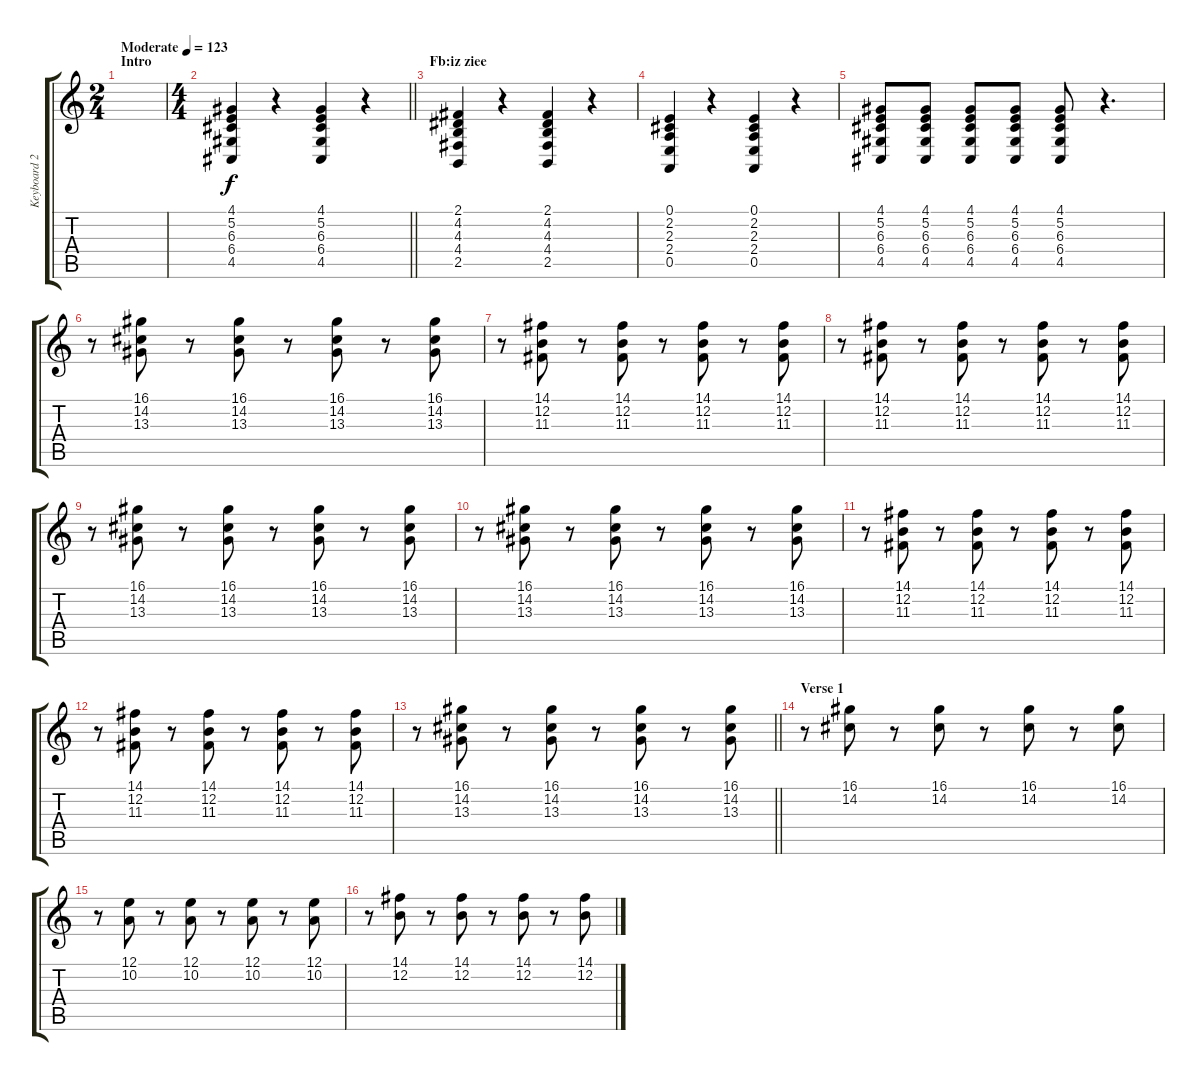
\track ("Keyboard 2" "Keyboard 2") {instrument acousticgrandpiano}
\staff {score tabs}
\tuning (E4 B3 G3 D3 A2 E2) {hide}
\ts (2 4)
\section ("" "Intro")
\tempo (123 "Moderate")
\clef g2
\ks c
|
\ts (4 4)
\barLineRight lightlight
(4.1 5.2 6.3 6.4 4.5).4 r.4 (4.1 5.2 6.3 6.4 4.5).4 r.4 |
\section ("" "Fb:iz ziee")
(2.1 4.2 4.3 4.4 2.5).4 r.4 (2.1 4.2 4.3 4.4 2.5).4 r.4 |
(0.1 2.2 2.3 2.4 0.5).4 r.4 (0.1 2.2 2.3 2.4 0.5).4 r.4 |
(4.1 5.2 6.3 6.4 4.5).8 (4.1 5.2 6.3 6.4 4.5).8 (4.1 5.2 6.3 6.4 4.5).8 (4.1 5.2 6.3 6.4 4.5).8 (4.1 5.2 6.3 6.4 4.5).8 r.4{d} |
r.8{volume 13} (16.1 14.2 13.3).8 r.8 (16.1 14.2 13.3).8 r.8 (16.1 14.2 13.3).8 r.8 (16.1 14.2 13.3).8 |
r.8 (14.1 12.2 11.3).8 r.8 (14.1 12.2 11.3).8 r.8 (14.1 12.2 11.3).8 r.8 (14.1 12.2 11.3).8 |
r.8 (14.1 12.2 11.3).8 r.8 (14.1 12.2 11.3).8 r.8 (14.1 12.2 11.3).8 r.8 (14.1 12.2 11.3).8 |
r.8 (16.1 14.2 13.3).8 r.8 (16.1 14.2 13.3).8 r.8 (16.1 14.2 13.3).8 r.8 (16.1 14.2 13.3).8 |
r.8 (16.1 14.2 13.3).8 r.8 (16.1 14.2 13.3).8 r.8 (16.1 14.2 13.3).8 r.8 (16.1 14.2 13.3).8 |
r.8 (14.1 12.2 11.3).8 r.8 (14.1 12.2 11.3).8 r.8 (14.1 12.2 11.3).8 r.8 (14.1 12.2 11.3).8 |
r.8 (14.1 12.2 11.3).8 r.8 (14.1 12.2 11.3).8 r.8 (14.1 12.2 11.3).8 r.8 (14.1 12.2 11.3).8 |
\barLineRight lightlight
r.8 (16.1 14.2 13.3).8 r.8 (16.1 14.2 13.3).8 r.8 (16.1 14.2 13.3).8 r.8 (16.1 14.2 13.3).8 |
\section ("" "Verse 1")
r.8 (16.1 14.2).8 r.8 (16.1 14.2).8 r.8 (16.1 14.2).8 r.8 (16.1 14.2).8 |
r.8 (12.1 10.2).8 r.8 (12.1 10.2).8 r.8 (12.1 10.2).8 r.8 (12.1 10.2).8 |
r.8 (14.1 12.2).8 r.8 (14.1 12.2).8 r.8 (14.1 12.2).8 r.8 (14.1 12.2).8
